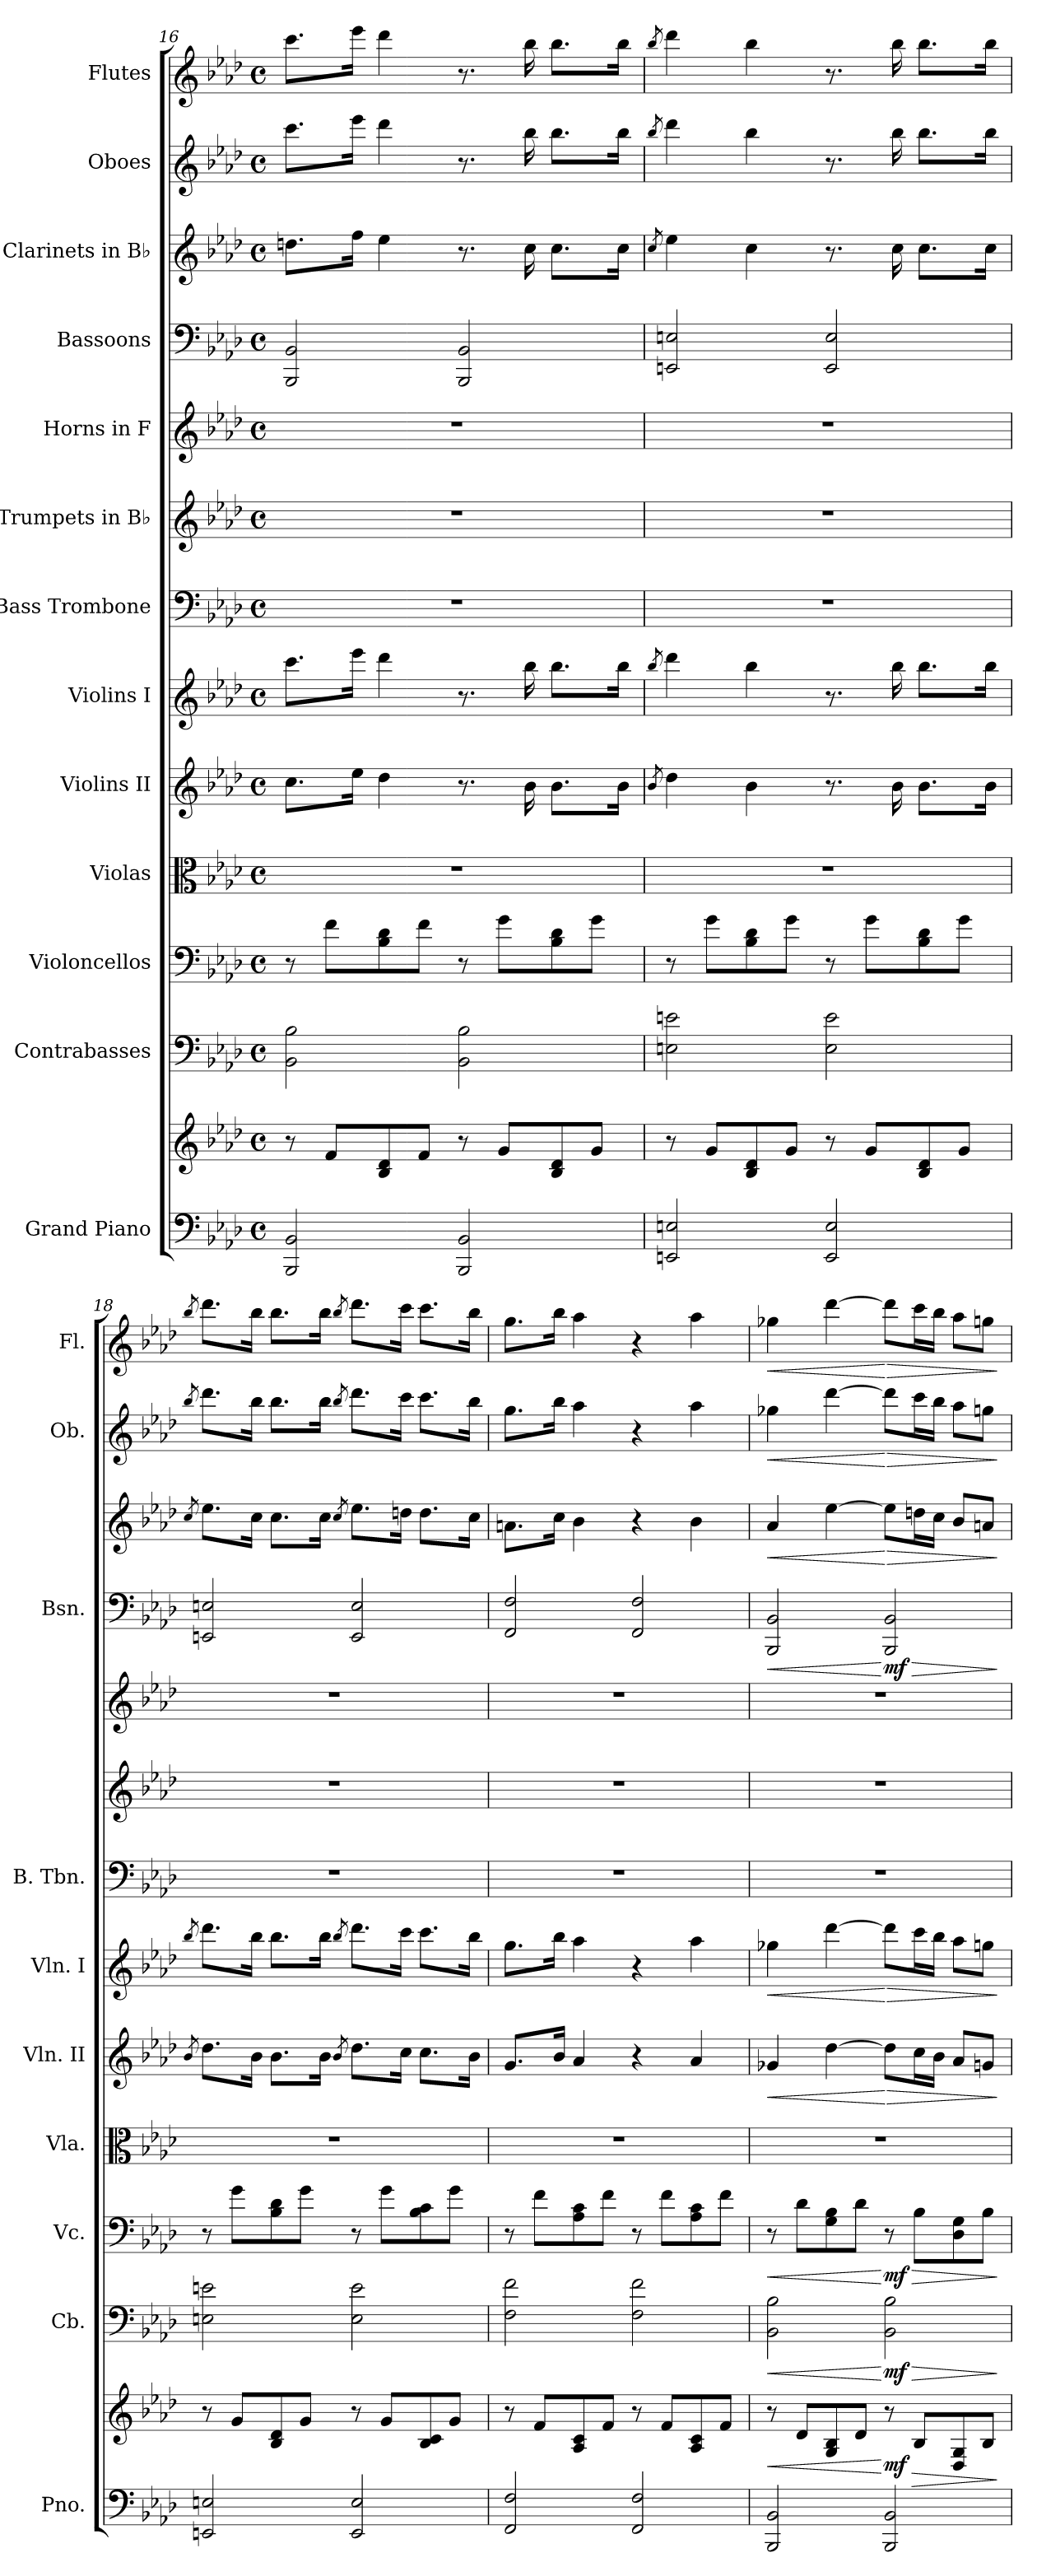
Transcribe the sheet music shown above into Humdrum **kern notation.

**kern	**kern	**dynam	**kern	**dynam	**kern	**dynam	**kern	**kern	**dynam	**kern	**dynam	**kern	**kern	**kern	**kern	**dynam	**kern	**dynam	**kern	**dynam	**kern	**dynam
*part13	*part13	*part13	*part12	*part12	*part11	*part11	*part10	*part9	*part9	*part8	*part8	*part7	*part6	*part5	*part4	*part4	*part3	*part3	*part2	*part2	*part1	*part1
*staff14	*staff13	*staff13/14	*staff12	*staff12	*staff11	*staff11	*staff10	*staff9	*staff9	*staff8	*staff8	*staff7	*staff6	*staff5	*staff4	*staff4	*staff3	*staff3	*staff2	*staff2	*staff1	*staff1
*I"Grand Piano	*	*	*I"Contrabasses	*	*I"Violoncellos	*	*I"Violas	*I"Violins II	*	*I"Violins I	*	*I"Bass Trombone	*I"Trumpets in B♭	*I"Horns in F	*I"Bassoons	*	*I"Clarinets in B♭	*	*I"Oboes	*	*I"Flutes	*
*I'Pno.	*	*	*I'Cb.	*	*I'Vc.	*	*I'Vla.	*I'Vln. II	*	*I'Vln. I	*	*I'B. Tbn.	*	*	*I'Bsn.	*	*	*	*I'Ob.	*	*I'Fl.	*
*clefF4	*clefG2	*	*clefF4	*	*clefF4	*	*clefC3	*clefG2	*	*clefG2	*	*clefF4	*clefG2	*clefG2	*clefF4	*	*clefG2	*	*clefG2	*	*clefG2	*
*	*	*	*ITrd7c12	*	*	*	*	*	*	*	*	*	*ITrd1c2	*ITrd4c7	*	*	*ITrd1c2	*	*	*	*	*
*k[b-e-a-d-]	*k[b-e-a-d-]	*	*k[b-e-a-d-]	*	*k[b-e-a-d-]	*	*k[b-e-a-d-]	*k[b-e-a-d-]	*	*k[b-e-a-d-]	*	*k[b-e-a-d-]	*k[b-e-a-d-g-c-]	*k[b-e-a-d-g-]	*k[b-e-a-d-]	*	*k[b-e-a-d-g-c-]	*	*k[b-e-a-d-]	*	*k[b-e-a-d-]	*
*M4/4	*M4/4	*	*M4/4	*	*M4/4	*	*M4/4	*M4/4	*	*M4/4	*	*M4/4	*M4/4	*M4/4	*M4/4	*	*M4/4	*	*M4/4	*	*M4/4	*
*met(c)	*met(c)	*	*met(c)	*	*met(c)	*	*met(c)	*met(c)	*	*met(c)	*	*met(c)	*met(c)	*met(c)	*met(c)	*	*met(c)	*	*met(c)	*	*met(c)	*
=16	=16	=16	=16	=16	=16	=16	=16	=16	=16	=16	=16	=16	=16	=16	=16	=16	=16	=16	=16	=16	=16	=16
2BBB-/ 2BB-/	8r	.	2BBB-\ 2BB-\	.	8r	.	1r	8.cc\L	.	8.ccc\L	.	1r	1r	1r	2BBB-/ 2BB-/	.	8.ccn\L	.	8.ccc\L	.	8.ccc\L	.
.	8f/L	.	.	.	8f\L	.	.	.	.	.	.	.	.	.	.	.	.	.	.	.	.	.
.	.	.	.	.	.	.	.	16ee-\Jk	.	16eee-\Jk	.	.	.	.	.	.	16ee-\Jk	.	16eee-\Jk	.	16eee-\Jk	.
.	8B-/ 8d-/	.	.	.	8B-\ 8d-\	.	.	4dd-\	.	4ddd-\	.	.	.	.	.	.	4dd-\	.	4ddd-\	.	4ddd-\	.
.	8f/J	.	.	.	8f\J	.	.	.	.	.	.	.	.	.	.	.	.	.	.	.	.	.
2BBB-/ 2BB-/	8r	.	2BBB-\ 2BB-\	.	8r	.	.	8.r	.	8.r	.	.	.	.	2BBB-/ 2BB-/	.	8.r	.	8.r	.	8.r	.
.	8g/L	.	.	.	8g\L	.	.	.	.	.	.	.	.	.	.	.	.	.	.	.	.	.
.	.	.	.	.	.	.	.	16b-\	.	16bb-\	.	.	.	.	.	.	16b-\	.	16bb-\	.	16bb-\	.
.	8B-/ 8d-/	.	.	.	8B-\ 8d-\	.	.	8.b-\L	.	8.bb-\L	.	.	.	.	.	.	8.b-\L	.	8.bb-\L	.	8.bb-\L	.
.	8g/J	.	.	.	8g\J	.	.	.	.	.	.	.	.	.	.	.	.	.	.	.	.	.
.	.	.	.	.	.	.	.	16b-\Jk	.	16bb-\Jk	.	.	.	.	.	.	16b-\Jk	.	16bb-\Jk	.	16bb-\Jk	.
=17	=17	=17	=17	=17	=17	=17	=17	=17	=17	=17	=17	=17	=17	=17	=17	=17	=17	=17	=17	=17	=17	=17
.	.	.	.	.	.	.	.	8qb-/	.	8qbb-/	.	.	.	.	.	.	8qb-/	.	8qbb-/	.	8qbb-/	.
2EEn/ 2En/	8r	.	2EEn\ 2En\	.	8r	.	1r	4dd-\	.	4ddd-\	.	1r	1r	1r	2EEn/ 2En/	.	4dd-\	.	4ddd-\	.	4ddd-\	.
.	8g/L	.	.	.	8g\L	.	.	.	.	.	.	.	.	.	.	.	.	.	.	.	.	.
.	8B-/ 8d-/	.	.	.	8B-\ 8d-\	.	.	4b-\	.	4bb-\	.	.	.	.	.	.	4b-\	.	4bb-\	.	4bb-\	.
.	8g/J	.	.	.	8g\J	.	.	.	.	.	.	.	.	.	.	.	.	.	.	.	.	.
2EE/ 2E/	8r	.	2EE\ 2E\	.	8r	.	.	8.r	.	8.r	.	.	.	.	2EE/ 2E/	.	8.r	.	8.r	.	8.r	.
.	8g/L	.	.	.	8g\L	.	.	.	.	.	.	.	.	.	.	.	.	.	.	.	.	.
.	.	.	.	.	.	.	.	16b-\	.	16bb-\	.	.	.	.	.	.	16b-\	.	16bb-\	.	16bb-\	.
.	8B-/ 8d-/	.	.	.	8B-\ 8d-\	.	.	8.b-\L	.	8.bb-\L	.	.	.	.	.	.	8.b-\L	.	8.bb-\L	.	8.bb-\L	.
.	8g/J	.	.	.	8g\J	.	.	.	.	.	.	.	.	.	.	.	.	.	.	.	.	.
.	.	.	.	.	.	.	.	16b-\Jk	.	16bb-\Jk	.	.	.	.	.	.	16b-\Jk	.	16bb-\Jk	.	16bb-\Jk	.
=18	=18	=18	=18	=18	=18	=18	=18	=18	=18	=18	=18	=18	=18	=18	=18	=18	=18	=18	=18	=18	=18	=18
.	.	.	.	.	.	.	.	8qb-/	.	8qbb-/	.	.	.	.	.	.	8qb-/	.	8qbb-/	.	8qbb-/	.
2EEn/ 2En/	8r	.	2EEn\ 2En\	.	8r	.	1r	8.dd-\L	.	8.ddd-\L	.	1r	1r	1r	2EEn/ 2En/	.	8.dd-\L	.	8.ddd-\L	.	8.ddd-\L	.
.	8g/L	.	.	.	8g\L	.	.	.	.	.	.	.	.	.	.	.	.	.	.	.	.	.
.	.	.	.	.	.	.	.	16b-\Jk	.	16bb-\Jk	.	.	.	.	.	.	16b-\Jk	.	16bb-\Jk	.	16bb-\Jk	.
.	8B-/ 8d-/	.	.	.	8B-\ 8d-\	.	.	8.b-\L	.	8.bb-\L	.	.	.	.	.	.	8.b-\L	.	8.bb-\L	.	8.bb-\L	.
.	8g/J	.	.	.	8g\J	.	.	.	.	.	.	.	.	.	.	.	.	.	.	.	.	.
.	.	.	.	.	.	.	.	16b-\Jk	.	16bb-\Jk	.	.	.	.	.	.	16b-\Jk	.	16bb-\Jk	.	16bb-\Jk	.
.	.	.	.	.	.	.	.	8qb-/	.	8qbb-/	.	.	.	.	.	.	8qb-/	.	8qbb-/	.	8qbb-/	.
2EE/ 2E/	8r	.	2EE\ 2E\	.	8r	.	.	8.dd-\L	.	8.ddd-\L	.	.	.	.	2EE/ 2E/	.	8.dd-\L	.	8.ddd-\L	.	8.ddd-\L	.
.	8g/L	.	.	.	8g\L	.	.	.	.	.	.	.	.	.	.	.	.	.	.	.	.	.
.	.	.	.	.	.	.	.	16cc\Jk	.	16ccc\Jk	.	.	.	.	.	.	16ccn\Jk	.	16ccc\Jk	.	16ccc\Jk	.
.	8B-/ 8c/	.	.	.	8B-\ 8c\	.	.	8.cc\L	.	8.ccc\L	.	.	.	.	.	.	8.cc\L	.	8.ccc\L	.	8.ccc\L	.
.	8g/J	.	.	.	8g\J	.	.	.	.	.	.	.	.	.	.	.	.	.	.	.	.	.
.	.	.	.	.	.	.	.	16b-\Jk	.	16bb-\Jk	.	.	.	.	.	.	16b-\Jk	.	16bb-\Jk	.	16bb-\Jk	.
!!LO:PB:g=z
=19	=19	=19	=19	=19	=19	=19	=19	=19	=19	=19	=19	=19	=19	=19	=19	=19	=19	=19	=19	=19	=19	=19
2FF/ 2F/	8r	.	2FF\ 2F\	.	8r	.	1r	8.g/L	.	8.gg\L	.	1r	1r	1r	2FF/ 2F/	.	8.gn\L	.	8.gg\L	.	8.gg\L	.
.	8f/L	.	.	.	8f\L	.	.	.	.	.	.	.	.	.	.	.	.	.	.	.	.	.
.	.	.	.	.	.	.	.	16b-/Jk	.	16bb-\Jk	.	.	.	.	.	.	16b-\Jk	.	16bb-\Jk	.	16bb-\Jk	.
.	8A-/ 8c/	.	.	.	8A-\ 8c\	.	.	4a-/	.	4aa-\	.	.	.	.	.	.	4a-\	.	4aa-\	.	4aa-\	.
.	8f/J	.	.	.	8f\J	.	.	.	.	.	.	.	.	.	.	.	.	.	.	.	.	.
2FF/ 2F/	8r	.	2FF\ 2F\	.	8r	.	.	4r	.	4r	.	.	.	.	2FF/ 2F/	.	4r	.	4r	.	4r	.
.	8f/L	.	.	.	8f\L	.	.	.	.	.	.	.	.	.	.	.	.	.	.	.	.	.
.	8A-/ 8c/	.	.	.	8A-\ 8c\	.	.	4a-/	.	4aa-\	.	.	.	.	.	.	4a-\	.	4aa-\	.	4aa-\	.
.	8f/J	.	.	.	8f\J	.	.	.	.	.	.	.	.	.	.	.	.	.	.	.	.	.
=20	=20	=20	=20	=20	=20	=20	=20	=20	=20	=20	=20	=20	=20	=20	=20	=20	=20	=20	=20	=20	=20	=20
!	!	!LO:HP:b	!	!LO:HP:b	!	!LO:HP:b	!	!	!LO:HP:b	!	!LO:HP:b	!	!	!	!	!LO:HP:b	!	!LO:HP:b	!	!LO:HP:b	!	!LO:HP:b
2BBB-/ 2BB-/	8r	<	2BBB-\ 2BB-\	<	8r	<	1r	4g-X/	<	4gg-X\	<	1r	1r	1r	2BBB-/ 2BB-/	<	4g-/	<	4gg-X\	<	4gg-X\	<
.	8d-/L	.	.	.	8d-\L	.	.	.	.	.	.	.	.	.	.	.	.	.	.	.	.	.
.	8G/ 8B-/	.	.	.	8G\ 8B-\	.	.	[4dd-\	.	[4ddd-\	.	.	.	.	.	.	[4dd-\	.	[4ddd-\	.	[4ddd-\	.
.	8d-/J	.	.	.	8d-\J	.	.	.	.	.	.	.	.	.	.	.	.	.	.	.	.	.
!	!	!LO:HP:n=1:b	!	!LO:HP:n=1:b	!	!LO:HP:n=1:b	!	!	!LO:HP:n=1:b	!	!LO:HP:n=1:b	!	!	!	!	!LO:HP:n=1:b	!	!LO:HP:n=1:b	!	!LO:HP:n=1:b	!	!LO:HP:n=1:b
!	!	!LO:DY:n=1:b	!	!LO:DY:n=1:b	!	!LO:DY:n=1:b	!	!	!	!	!	!	!	!	!	!LO:DY:n=1:b	!	!	!	!	!	!
2BBB-/ 2BB-/	8r	[ > mf	2BBB-\ 2BB-\	[ > mf	8r	[ > mf	.	8dd-\L]	[ >	8ddd-\L]	[ >	.	.	.	2BBB-/ 2BB-/	[ > mf	8dd-\L]	[ >	8ddd-\L]	[ >	8ddd-\L]	[ >
.	8B-/L	.	.	.	8B-\L	.	.	16cc\L	.	16ccc\L	.	.	.	.	.	.	16ccn\L	.	16ccc\L	.	16ccc\L	.
.	.	.	.	.	.	.	.	16b-\JJ	.	16bb-\JJ	.	.	.	.	.	.	16b-\JJ	.	16bb-\JJ	.	16bb-\JJ	.
.	8D-/ 8G/	.	.	.	8D-\ 8G\	.	.	8a-/L	.	8aa-\L	.	.	.	.	.	.	8a-/L	.	8aa-\L	.	8aa-\L	.
.	8B-/J	.	.	.	8B-\J	.	.	8gn/J	.	8ggn\J	.	.	.	.	.	.	8gn/J	.	8ggn\J	.	8ggn\J	.
.	.	]	.	]	.	]	.	.	]	.	]	.	.	.	.	]	.	]	.	]	.	]
=	=	=	=	=	=	=	=	=	=	=	=	=	=	=	=	=	=	=	=	=	=	=
*-	*-	*-	*-	*-	*-	*-	*-	*-	*-	*-	*-	*-	*-	*-	*-	*-	*-	*-	*-	*-	*-	*-
